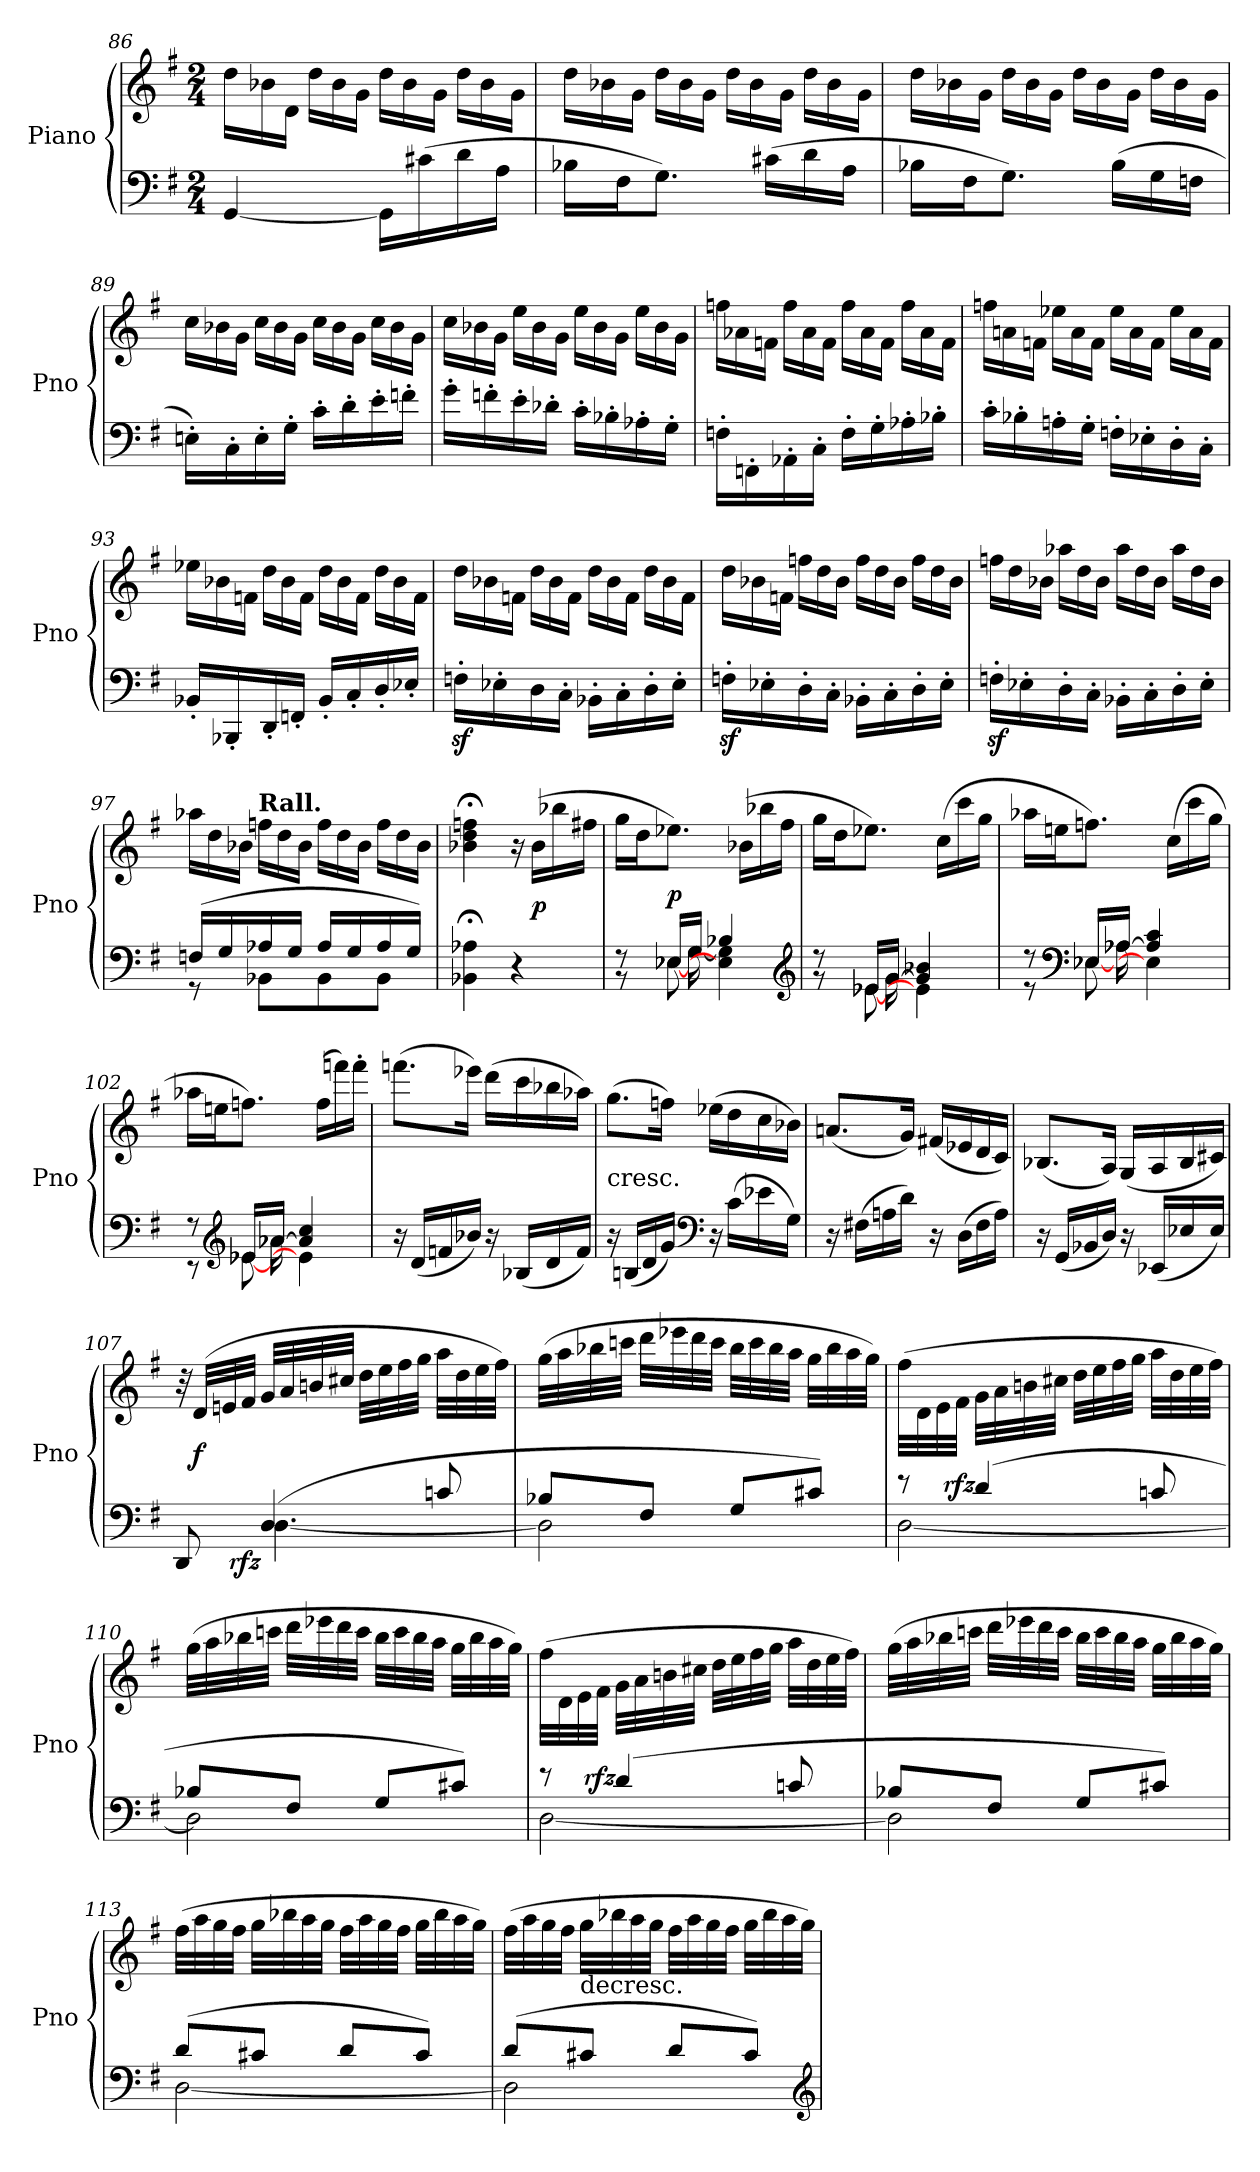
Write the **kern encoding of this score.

**kern	**kern	**dynam
*part1	*part1	*part1
*staff2	*staff1	*staff1/2
*I"Piano	*	*
*I'Pno	*	*
*clefF4	*clefG2	*
*k[f#]	*k[f#]	*
*G:	*G:	*
*M2/4	*M2/4	*
*	*Xtuplet	*
=86	=86	=86
[4GG	24dd\LL	.
.	24b-X\	.
.	24d\JJ	.
.	24ddLL	.
.	24b-	.
.	24gJJ	.
16GGLL]	24ddLL	.
.	24b-	.
(16c#X	.	.
.	24gJJ	.
16d	24ddLL	.
.	24b-	.
16AJJ	.	.
.	24gJJ	.
=87	=87	=87
16B-XLL	24ddLL	.
.	24b-X	.
16F#J	.	.
.	24gJJ	.
8.GJ)	24ddLL	.
.	24b-	.
.	24gJJ	.
.	24ddLL	.
.	24b-	.
(16c#XLL	.	.
.	24gJJ	.
16d	24ddLL	.
.	24b-	.
16AJJ	.	.
.	24gJJ	.
=88	=88	=88
16B-XLL	24ddLL	.
.	24b-X	.
16F#J	.	.
.	24gJJ	.
8.GJ)	24ddLL	.
.	24b-	.
.	24gJJ	.
.	24ddLL	.
.	24b-	.
(16B-LL	.	.
.	24gJJ	.
16G	24ddLL	.
.	24b-	.
16FnJJ	.	.
.	24gJJ	.
=89	=89	=89
16En'LL)	24cc\LL	.
.	24b-X\	.
16C'	.	.
.	24g\JJ	.
16E'	24cc\LL	.
.	24b-\	.
16G'JJ	.	.
.	24g\JJ	.
16c'LL	24cc\LL	.
.	24b-\	.
16d'	.	.
.	24g\JJ	.
16e'	24cc\LL	.
.	24b-\	.
16fn'JJ	.	.
.	24g\JJ	.
=90	=90	=90
16g'LL	24cc\LL	.
.	24b-X\	.
16fn'	.	.
.	24g\JJ	.
16e'	24eeLL	.
.	24b-	.
16d-X'JJ	.	.
.	24gJJ	.
16c'LL	24eeLL	.
.	24b-	.
16B-X'	.	.
.	24gJJ	.
16A-X'	24eeLL	.
.	24b-	.
16G'JJ	.	.
.	24gJJ	.
=91	=91	=91
16Fn'\LL	24ffnLL	.
.	24a-X	.
16FFn'\	.	.
.	24fnJJ	.
16AA-X'\	24ffLL	.
.	24a-	.
16C'\JJ	.	.
.	24fJJ	.
16F'LL	24ffLL	.
.	24a-	.
16G'	.	.
.	24fJJ	.
16A-X'	24ffLL	.
.	24a-	.
16B-X'JJ	.	.
.	24fJJ	.
=92	=92	=92
16c'LL	24ffnLL	.
.	24an	.
16B-X'	.	.
.	24fnJJ	.
16An'	24ee-X\LL	.
.	24a\	.
16G'JJ	.	.
.	24f\JJ	.
16Fn'LL	24ee-\LL	.
.	24a\	.
16E-X'	.	.
.	24f\JJ	.
16D'	24ee-\LL	.
.	24a\	.
16C'JJ	.	.
.	24f\JJ	.
=93	=93	=93
16BB-X'LL	24ee-XLL	.
.	24b-X	.
16BBB-X'	.	.
.	24fnJJ	.
16DD'	24dd\LL	.
.	24b-\	.
16FFn'JJ	.	.
.	24f\JJ	.
16BB-'LL	24dd\LL	.
.	24b-\	.
16C'	.	.
.	24f\JJ	.
16D'	24dd\LL	.
.	24b-\	.
16E-X'JJ	.	.
.	24f\JJ	.
=94	=94	=94
16Fnz'LL	24dd\LL	.
.	24b-X\	.
16E-X'	.	.
.	24fn\JJ	.
16D	24dd\LL	.
.	24b-\	.
16C'JJ	.	.
.	24f\JJ	.
16BB-X'\LL	24dd\LL	.
.	24b-\	.
16C'\	.	.
.	24f\JJ	.
16D'\	24dd\LL	.
.	24b-\	.
16E-'\JJ	.	.
.	24f\JJ	.
=95	=95	=95
16Fnz'LL	24dd\LL	.
.	24b-X\	.
16E-X'	.	.
.	24fn\JJ	.
16D'	24ffnLL	.
.	24dd	.
16C'JJ	.	.
.	24b-JJ	.
16BB-X'\LL	24ffLL	.
.	24dd	.
16C'\	.	.
.	24b-JJ	.
16D'\	24ffLL	.
.	24dd	.
16E-'\JJ	.	.
.	24b-JJ	.
=96	=96	=96
16Fnz'LL	24ffnLL	.
.	24dd	.
16E-X'	.	.
.	24b-XJJ	.
16D'	24aa-XLL	.
.	24dd	.
16C'JJ	.	.
.	24b-JJ	.
16BB-X'\LL	24aa-LL	.
.	24dd	.
16C'\	.	.
.	24b-JJ	.
16D'\	24aa-LL	.
.	24dd	.
16E-'\JJ	.	.
.	24b-JJ	.
=97	=97	=97
*^	*	*
(16FnLL	8rGG	24aa-XLL	.
.	.	24dd	.
16G	.	.	.
.	.	24b-XJJ	.
!	!	!LO:TX:a:B:t=Rall.	!
16A-X	8BB-XL	24ffnLL	.
.	.	24dd	.
16GJJ	.	.	.
.	.	24b-JJ	.
16A-LL	8BB-	24ffLL	.
.	.	24dd	.
16G	.	.	.
.	.	24b-JJ	.
16A-	8BB-J	24ffLL	.
.	.	24dd	.
16GJJ)	.	.	.
.	.	24b-JJ	.
*v	*v	*	*
=98	=98	=98
4BB-X;< 4A-X;<	4b-X;< 4dd;< 4ffn;<	.
4r	16r	.
.	(16b-LL	p
.	16bb-X	.
.	16ff#XJJ	.
=99	=99	=99
*^	*	*
8r	8r	16ggLL	.
.	.	16ddJ	.
!	!LO:N:vis=8	!	!
16E-XLL	[16E-X	8.ee-XJ)	p
16GJJ	[16G	.	.
4B-X	4E-] 4G]	.	.
.	.	(16b-XLL	.
.	.	16bb-X	.
.	.	16ff#JJ	.
*clefG2	*	*	*
=100	=100	=100	=100
8r	8r	16ggLL	.
.	.	16ddJ	.
!	!LO:N:vis=8	!	!
16e-XLL	[16e-X	8.ee-XJ)	.
[16gJJ	16g	.	.
4g] 4b-X	4e-]	.	.
.	.	(16ccLL	.
.	.	16ccc	.
.	.	16ggJJ	.
=101	=101	=101	=101
8r	8r	16aa-XLL	.
.	.	16eenJ	.
*clefF4	*	*	*
!	!LO:N:vis=8	!	!
16E-XLL	[16E-X	8.ffnJ)	.
[16A-XJJ	16A-X	.	.
4A-] 4c	4E-]	.	.
.	.	(16ccLL	.
.	.	16ccc	.
.	.	16ggJJ	.
=102	=102	=102	=102
8r	8r	16aa-XLL	.
.	.	16eenJ	.
*clefG2	*	*	*
!	!LO:N:vis=8	!	!
16e-XLL	[16e-X	8.ffnJ)	.
[16a-XJJ	16a-X	.	.
4a-] 4cc	4e-]	.	.
.	.	(16ffLL	.
.	.	16fffn)	.
.	.	16fff'JJ	.
*v	*v	*	*
=103	=103	=103
16r	(8.fffnL	.
(16dLL	.	.
16fn	.	.
16b-XJJ)	16eee-XJk)	.
16r	(16dddLL	.
(16B-XLL	16ccc	.
16d	16bb-X	.
16fJJ)	16aa-XJJ)	.
=104	=104	=104
!	!LO:TX:c:t=cresc.	!
16r	(8.ggL	.
(16BnLL	.	.
16d	.	.
16gJJ)	16ffnJk)	.
*clefF4	*	*
16r	(16ee-XLL	.
(16cLL	16dd	.
16e-X	16cc	.
16GJJ)	16b-XJJ)	.
=105	=105	=105
16r	(8.anL	.
(16F#XLL	.	.
16An	.	.
16dJJ)	16gJk)	.
16r	(16f#XLL	.
(16DLL	16e-X	.
16F#	16d	.
16AJJ)	16cJJ)	.
=106	=106	=106
16r	(8.B-XL	.
(16GGLL	.	.
16BB-X	.	.
16DJJ)	16AJk)	.
16r	(16GLL	.
(16EE-XLL	16A	.
16E-X	16B-	.
16E-JJ)	16c#XJJ)	.
=107	=107	=107
*^	*	*
8ryy	8DD	32r	.
.	.	(32dLLL	f
.	.	32en	.
.	.	32f#JJJ	.
!	!	!	!LO:DY:b=2:rj
(4D	[4.D	32gLLL	rfz
.	.	32a	.
.	.	32bn	.
.	.	32cc#XJJJ	.
.	.	32ddLLL	.
.	.	32ee	.
.	.	32ff#	.
.	.	32ggJJJ	.
8cn	.	32aaLLL	.
.	.	32dd	.
.	.	32ee	.
.	.	32ff#JJJ)	.
=108	=108	=108	=108
8B-XL	2D]	(32ggLLL	.
.	.	32aa	.
.	.	32bb-X	.
.	.	32cccnJJJ	.
8F#J	.	32dddLLL	.
.	.	32eee-X	.
.	.	32ddd	.
.	.	32cccJJJ	.
8GL	.	32bb-LLL	.
.	.	32ccc	.
.	.	32bb-	.
.	.	32aaJJJ	.
8c#XJ)	.	32ggLLL	.
.	.	32bb-	.
.	.	32aa	.
.	.	32ggJJJ)	.
=109	=109	=109	=109
8re	[2D	(32ff#\LLL	.
.	.	32d\	.
.	.	32e\	.
.	.	32f#\JJJ	.
!	!	!	!LO:DY:a=2:rj
(4d	.	32g\LLL	rfz
.	.	32a\	.
.	.	32bn\	.
.	.	32cc#X\JJJ	.
.	.	32ddLLL	.
.	.	32ee	.
.	.	32ff#	.
.	.	32ggJJJ	.
8cn	.	32aaLLL	.
.	.	32dd	.
.	.	32ee	.
.	.	32ff#JJJ)	.
=110	=110	=110	=110
8B-XL	2D]	(32ggLLL	.
.	.	32aa	.
.	.	32bb-X	.
.	.	32cccnJJJ	.
8F#J	.	32dddLLL	.
.	.	32eee-X	.
.	.	32ddd	.
.	.	32cccJJJ	.
8GL	.	32bb-LLL	.
.	.	32ccc	.
.	.	32bb-	.
.	.	32aaJJJ	.
8c#XJ)	.	32ggLLL	.
.	.	32bb-	.
.	.	32aa	.
.	.	32ggJJJ)	.
=111	=111	=111	=111
8r	[2D	(32ff#\LLL	.
.	.	32d\	.
.	.	32e\	.
.	.	32f#\JJJ	.
!	!	!	!LO:DY:a=2:rj
(4d	.	32g\LLL	rfz
.	.	32a\	.
.	.	32bn\	.
.	.	32cc#X\JJJ	.
.	.	32ddLLL	.
.	.	32ee	.
.	.	32ff#	.
.	.	32ggJJJ	.
8cn	.	32aaLLL	.
.	.	32dd	.
.	.	32ee	.
.	.	32ff#JJJ)	.
=112	=112	=112	=112
8B-XL	2D]	(32ggLLL	.
.	.	32aa	.
.	.	32bb-X	.
.	.	32cccnJJJ	.
8F#J	.	32dddLLL	.
.	.	32eee-X	.
.	.	32ddd	.
.	.	32cccJJJ	.
8GL	.	32bb-LLL	.
.	.	32ccc	.
.	.	32bb-	.
.	.	32aaJJJ	.
8c#XJ)	.	32ggLLL	.
.	.	32bb-	.
.	.	32aa	.
.	.	32ggJJJ)	.
=113	=113	=113	=113
(8dL	[2D	(32ff#LLL	.
.	.	32aa	.
.	.	32gg	.
.	.	32ff#JJJ	.
8c#XJ	.	32ggLLL	.
.	.	32bb-X	.
.	.	32aa	.
.	.	32ggJJJ	.
8dL	.	32ff#LLL	.
.	.	32aa	.
.	.	32gg	.
.	.	32ff#JJJ	.
8c#J)	.	32ggLLL	.
.	.	32bb-	.
.	.	32aa	.
.	.	32ggJJJ)	.
=114	=114	=114	=114
(8dL	2D]	(32ff#LLL	.
.	.	32aa	.
.	.	32gg	.
.	.	32ff#JJJ	.
!	!	!LO:TX:c:t=decresc.	!
8c#XJ	.	32ggLLL	.
.	.	32bb-X	.
.	.	32aa	.
.	.	32ggJJJ	.
8dL	.	32ff#LLL	.
.	.	32aa	.
.	.	32gg	.
.	.	32ff#JJJ	.
8c#J)	.	32ggLLL	.
.	.	32bb-	.
.	.	32aa	.
.	.	32ggJJJ)	.
*v	*v	*	*
*clefG2	*	*
=	=	=
*-	*-	*-
